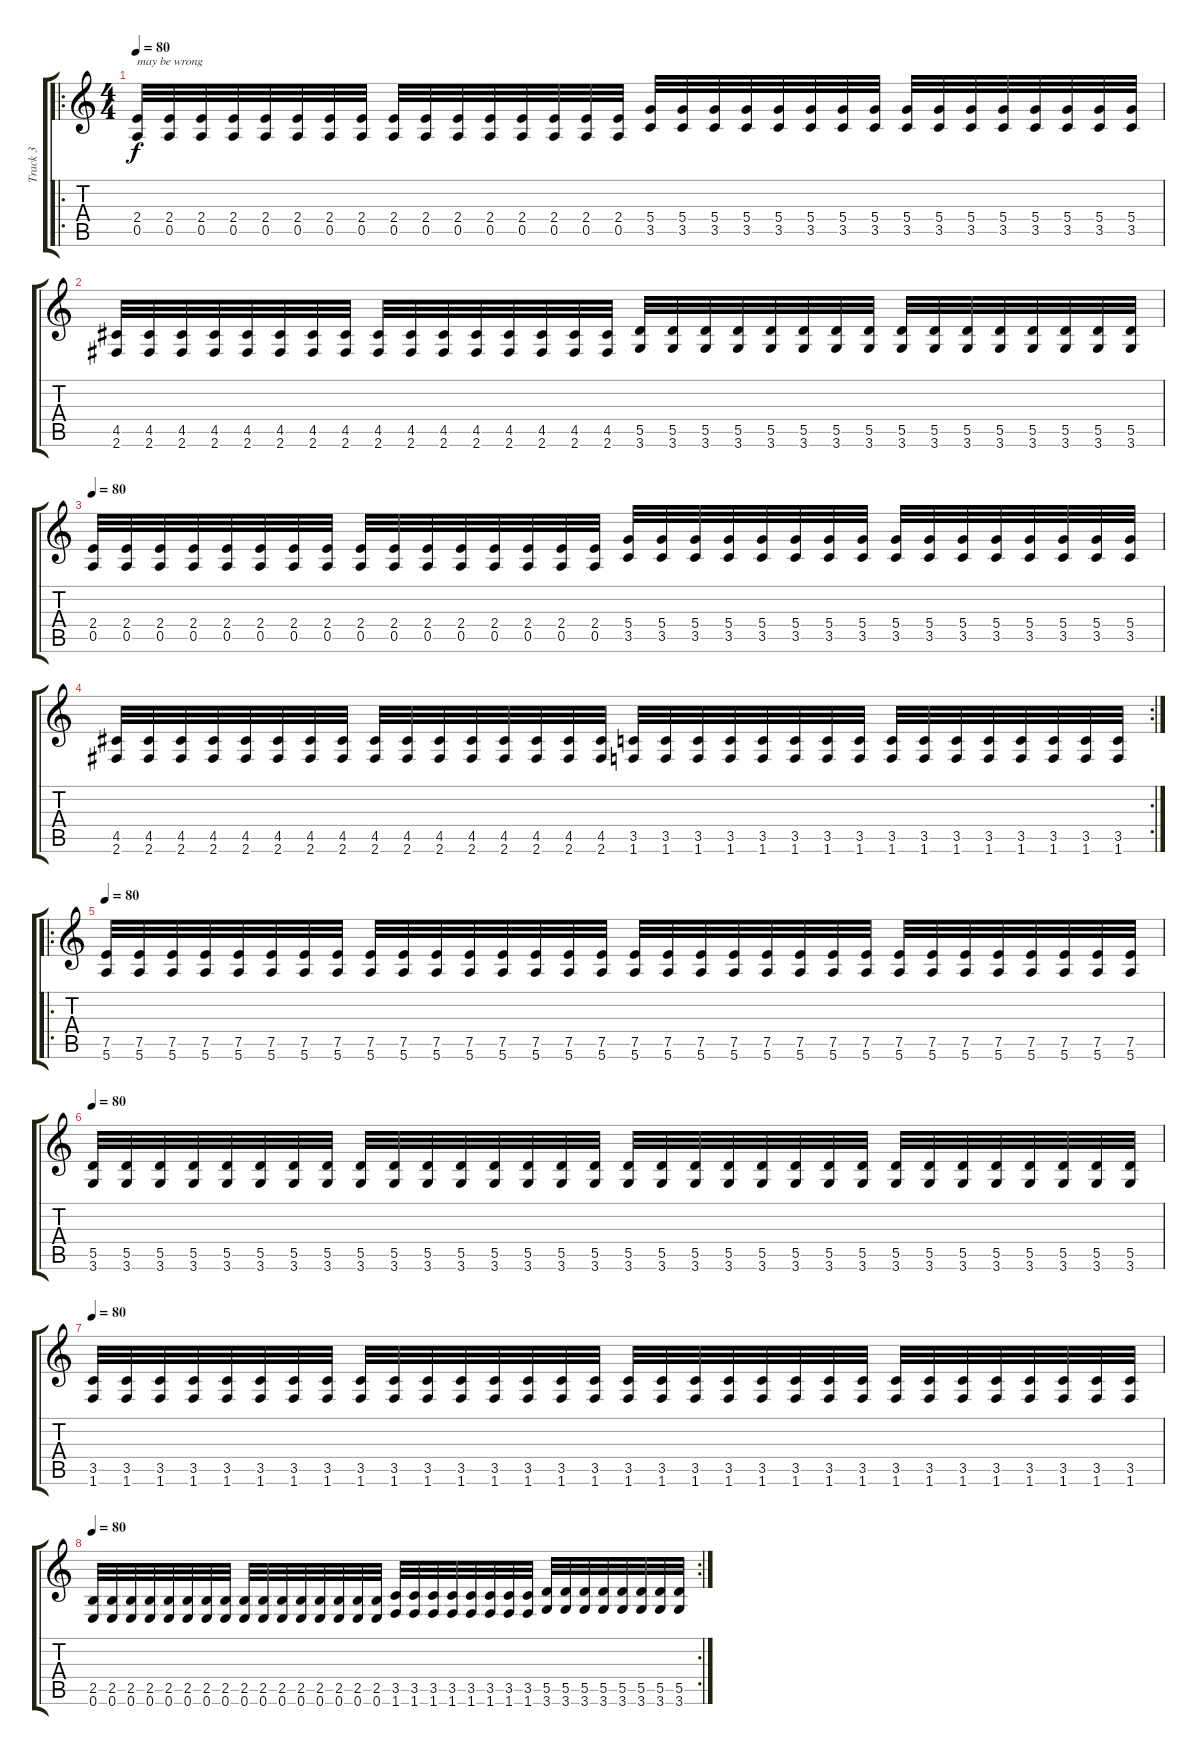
\track ("Track 3" "Track 3") {instrument overdrivenguitar}
\staff {score tabs}
\tuning (E4 B3 G3 D3 A2 E2) {hide}
\ro
\ts (4 4)
\tempo 80
\clef g2
\ks c
(2.4 0.5).32{txt "may be wrong" dy f} (2.4 0.5).32 (2.4 0.5).32 (2.4 0.5).32 (2.4 0.5).32 (2.4 0.5).32 (2.4 0.5).32 (2.4 0.5).32 (2.4 0.5).32 (2.4 0.5).32 (2.4 0.5).32 (2.4 0.5).32 (2.4 0.5).32 (2.4 0.5).32 (2.4 0.5).32 (2.4 0.5).32 (5.4 3.5).32 (5.4 3.5).32 (5.4 3.5).32 (5.4 3.5).32 (5.4 3.5).32 (5.4 3.5).32 (5.4 3.5).32 (5.4 3.5).32 (5.4 3.5).32 (5.4 3.5).32 (5.4 3.5).32 (5.4 3.5).32 (5.4 3.5).32 (5.4 3.5).32 (5.4 3.5).32 (5.4 3.5).32 |
(4.5 2.6).32 (4.5 2.6).32 (4.5 2.6).32 (4.5 2.6).32 (4.5 2.6).32 (4.5 2.6).32 (4.5 2.6).32 (4.5 2.6).32 (4.5 2.6).32 (4.5 2.6).32 (4.5 2.6).32 (4.5 2.6).32 (4.5 2.6).32 (4.5 2.6).32 (4.5 2.6).32 (4.5 2.6).32 (5.5 3.6).32 (5.5 3.6).32 (5.5 3.6).32 (5.5 3.6).32 (5.5 3.6).32 (5.5 3.6).32 (5.5 3.6).32 (5.5 3.6).32 (5.5 3.6).32 (5.5 3.6).32 (5.5 3.6).32 (5.5 3.6).32 (5.5 3.6).32 (5.5 3.6).32 (5.5 3.6).32 (5.5 3.6).32 |
\tempo 80
(2.4 0.5).32 (2.4 0.5).32 (2.4 0.5).32 (2.4 0.5).32 (2.4 0.5).32 (2.4 0.5).32 (2.4 0.5).32 (2.4 0.5).32 (2.4 0.5).32 (2.4 0.5).32 (2.4 0.5).32 (2.4 0.5).32 (2.4 0.5).32 (2.4 0.5).32 (2.4 0.5).32 (2.4 0.5).32 (5.4 3.5).32 (5.4 3.5).32 (5.4 3.5).32 (5.4 3.5).32 (5.4 3.5).32 (5.4 3.5).32 (5.4 3.5).32 (5.4 3.5).32 (5.4 3.5).32 (5.4 3.5).32 (5.4 3.5).32 (5.4 3.5).32 (5.4 3.5).32 (5.4 3.5).32 (5.4 3.5).32 (5.4 3.5).32 |
\rc 2
(4.5 2.6).32 (4.5 2.6).32 (4.5 2.6).32 (4.5 2.6).32 (4.5 2.6).32 (4.5 2.6).32 (4.5 2.6).32 (4.5 2.6).32 (4.5 2.6).32 (4.5 2.6).32 (4.5 2.6).32 (4.5 2.6).32 (4.5 2.6).32 (4.5 2.6).32 (4.5 2.6).32 (4.5 2.6).32 (3.5 1.6).32 (3.5 1.6).32 (3.5 1.6).32 (3.5 1.6).32 (3.5 1.6).32 (3.5 1.6).32 (3.5 1.6).32 (3.5 1.6).32 (3.5 1.6).32 (3.5 1.6).32 (3.5 1.6).32 (3.5 1.6).32 (3.5 1.6).32 (3.5 1.6).32 (3.5 1.6).32 (3.5 1.6).32 |
\ro
\tempo 80
(7.5 5.6).32 (7.5 5.6).32 (7.5 5.6).32 (7.5 5.6).32 (7.5 5.6).32 (7.5 5.6).32 (7.5 5.6).32 (7.5 5.6).32 (7.5 5.6).32 (7.5 5.6).32 (7.5 5.6).32 (7.5 5.6).32 (7.5 5.6).32 (7.5 5.6).32 (7.5 5.6).32 (7.5 5.6).32 (7.5 5.6).32 (7.5 5.6).32 (7.5 5.6).32 (7.5 5.6).32 (7.5 5.6).32 (7.5 5.6).32 (7.5 5.6).32 (7.5 5.6).32 (7.5 5.6).32 (7.5 5.6).32 (7.5 5.6).32 (7.5 5.6).32 (7.5 5.6).32 (7.5 5.6).32 (7.5 5.6).32 (7.5 5.6).32 |
\tempo 80
(5.5 3.6).32 (5.5 3.6).32 (5.5 3.6).32 (5.5 3.6).32 (5.5 3.6).32 (5.5 3.6).32 (5.5 3.6).32 (5.5 3.6).32 (5.5 3.6).32 (5.5 3.6).32 (5.5 3.6).32 (5.5 3.6).32 (5.5 3.6).32 (5.5 3.6).32 (5.5 3.6).32 (5.5 3.6).32 (5.5 3.6).32 (5.5 3.6).32 (5.5 3.6).32 (5.5 3.6).32 (5.5 3.6).32 (5.5 3.6).32 (5.5 3.6).32 (5.5 3.6).32 (5.5 3.6).32 (5.5 3.6).32 (5.5 3.6).32 (5.5 3.6).32 (5.5 3.6).32 (5.5 3.6).32 (5.5 3.6).32 (5.5 3.6).32 |
\tempo 80
(3.5 1.6).32 (3.5 1.6).32 (3.5 1.6).32 (3.5 1.6).32 (3.5 1.6).32 (3.5 1.6).32 (3.5 1.6).32 (3.5 1.6).32 (3.5 1.6).32 (3.5 1.6).32 (3.5 1.6).32 (3.5 1.6).32 (3.5 1.6).32 (3.5 1.6).32 (3.5 1.6).32 (3.5 1.6).32 (3.5 1.6).32 (3.5 1.6).32 (3.5 1.6).32 (3.5 1.6).32 (3.5 1.6).32 (3.5 1.6).32 (3.5 1.6).32 (3.5 1.6).32 (3.5 1.6).32 (3.5 1.6).32 (3.5 1.6).32 (3.5 1.6).32 (3.5 1.6).32 (3.5 1.6).32 (3.5 1.6).32 (3.5 1.6).32 |
\rc 2
\tempo 80
(2.5 0.6).32 (2.5 0.6).32 (2.5 0.6).32 (2.5 0.6).32 (2.5 0.6).32 (2.5 0.6).32 (2.5 0.6).32 (2.5 0.6).32 (2.5 0.6).32 (2.5 0.6).32 (2.5 0.6).32 (2.5 0.6).32 (2.5 0.6).32 (2.5 0.6).32 (2.5 0.6).32 (2.5 0.6).32 (3.5 1.6).32 (3.5 1.6).32 (3.5 1.6).32 (3.5 1.6).32 (3.5 1.6).32 (3.5 1.6).32 (3.5 1.6).32 (3.5 1.6).32 (5.5 3.6).32 (5.5 3.6).32 (5.5 3.6).32 (5.5 3.6).32 (5.5 3.6).32 (5.5 3.6).32 (5.5 3.6).32 (5.5 3.6).32
